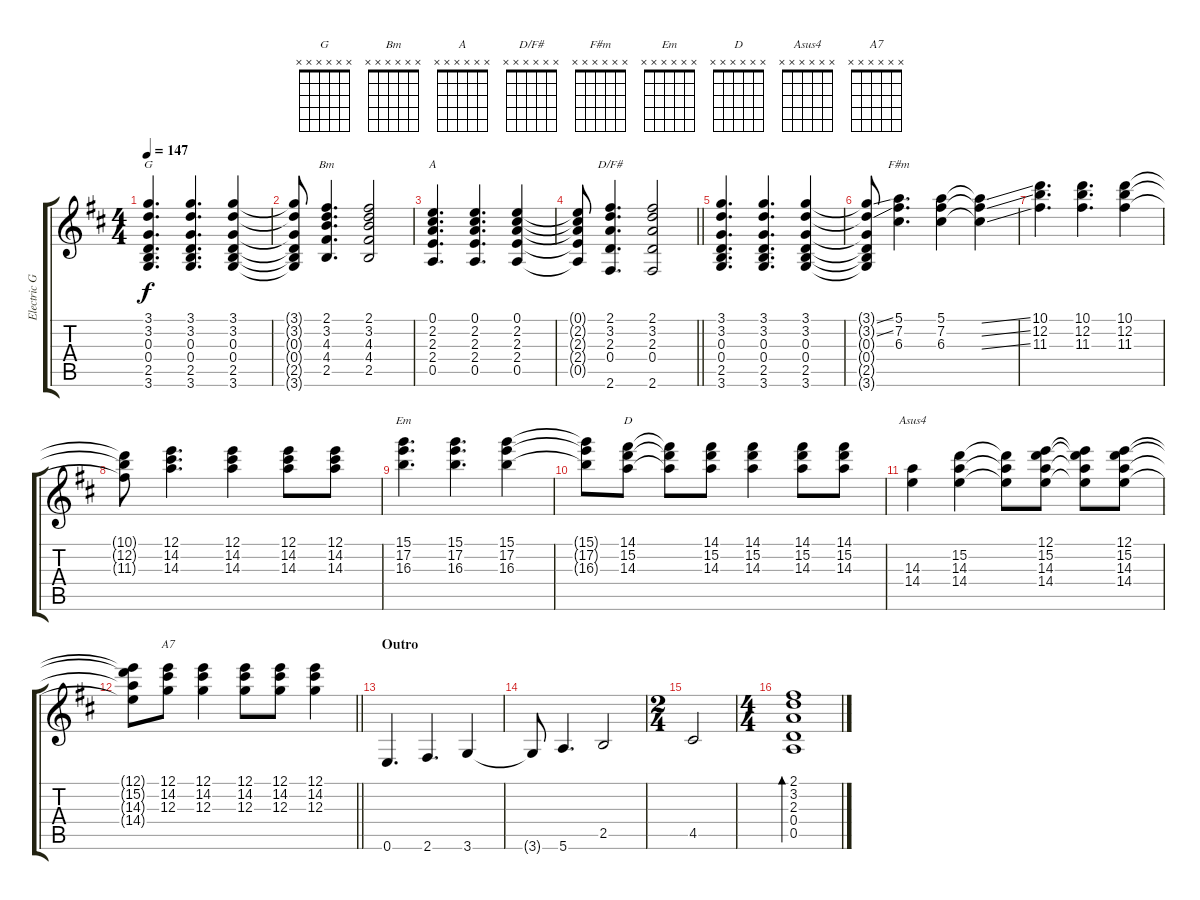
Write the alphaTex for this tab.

\track ("Electric Guitar" "Electric G") {instrument distortionguitar}
\staff {score tabs}
\tuning (E4 B3 G3 D3 A2 E2) {hide}
\chord ("G" x x x x x x)
\chord ("Bm" x x x x x x)
\chord ("A" x x x x x x)
\chord ("D/F#" x x x x x x)
\chord ("F#m" x x x x x x)
\chord ("Em" x x x x x x)
\chord ("D" x x x x x x)
\chord ("Asus4" x x x x x x)
\chord ("A7" x x x x x x)
\ts (4 4)
\tempo 147
\clef g2
\ks d
(3.1 3.2 0.3 0.4 2.5 3.6).4{d ch "G" dy f} (3.1 3.2 0.3 0.4 2.5 3.6).4{d} (3.1 3.2 0.3 0.4 2.5 3.6).4 |
(3.1{t} 3.2{t} 0.3{t} 0.4{t} 2.5{t} 3.6{t}).8 (2.1 3.2 4.3 4.4 2.5).4{d ch "Bm"} (2.1 3.2 4.3 4.4 2.5).2 |
(0.1 2.2 2.3 2.4 0.5).4{d ch "A"} (0.1 2.2 2.3 2.4 0.5).4{d} (0.1 2.2 2.3 2.4 0.5).4 |
\barLineRight lightlight
(0.1{t} 2.2{t} 2.3{t} 2.4{t} 0.5{t}).8 (2.1 3.2 2.3 0.4 2.6).4{d ch "D/F#"} (2.1 3.2 2.3 0.4 2.6).2 |
(3.1 3.2 0.3 0.4 2.5 3.6).4{d} (3.1 3.2 0.3 0.4 2.5 3.6).4{d} (3.1 3.2 0.3 0.4 2.5 3.6).4 |
(3.1{ss t} 3.2{ss t} 0.3{t} 0.4{t} 2.5{t} 3.6{t}).8 (5.1 7.2 6.3).4{d ch "F#m"} (5.1 7.2 6.3).4 (5.1{ss t} 7.2{ss t} 6.3{ss t}).4 |
(10.1 12.2 11.3).4{d} (10.1 12.2 11.3).4{d} (10.1 12.2 11.3).4 |
(10.1{t} 12.2{t} 11.3{t}).8 (12.1 14.2 14.3).4{d} (12.1 14.2 14.3).4 (12.1 14.2 14.3).8 (12.1 14.2 14.3).8 |
(15.1 17.2 16.3).4{d ch "Em"} (15.1 17.2 16.3).4{d} (15.1 17.2 16.3).4 |
(15.1{t} 17.2{t} 16.3{t}).8 (14.1 15.2 14.3).8{ch "D"} (14.1{t} 15.2{t} 14.3{t}).8 (14.1 15.2 14.3).8 (14.1 15.2 14.3).4 (14.1 15.2 14.3).8 (14.1 15.2 14.3).8 |
(14.3 14.4).4{ch "Asus4"} (15.2 14.3 14.4).4 (15.2{t} 14.3{t} 14.4{t}).8 (12.1 15.2 14.3 14.4).8 (12.1{t} 15.2{t} 14.3{t} 14.4{t}).8 (12.1 15.2 14.3 14.4).8 |
\barLineRight lightlight
(12.1{t} 15.2{t} 14.3{t} 14.4{t}).8 (12.1 14.2 12.3).8{ch "A7"} (12.1 14.2 12.3).4 (12.1 14.2 12.3).8 (12.1 14.2 12.3).8 (12.1 14.2 12.3).4 |
\section ("" "Outro")
0.6.4{d} 2.6.4{d} 3.6.4 |
3.6{t}.8 5.6.4{d} 2.5.2 |
\ts (2 4)
4.5.2 |
\ts (4 4)
(2.1 3.2 2.3 0.4 0.5).1{bd 120}
